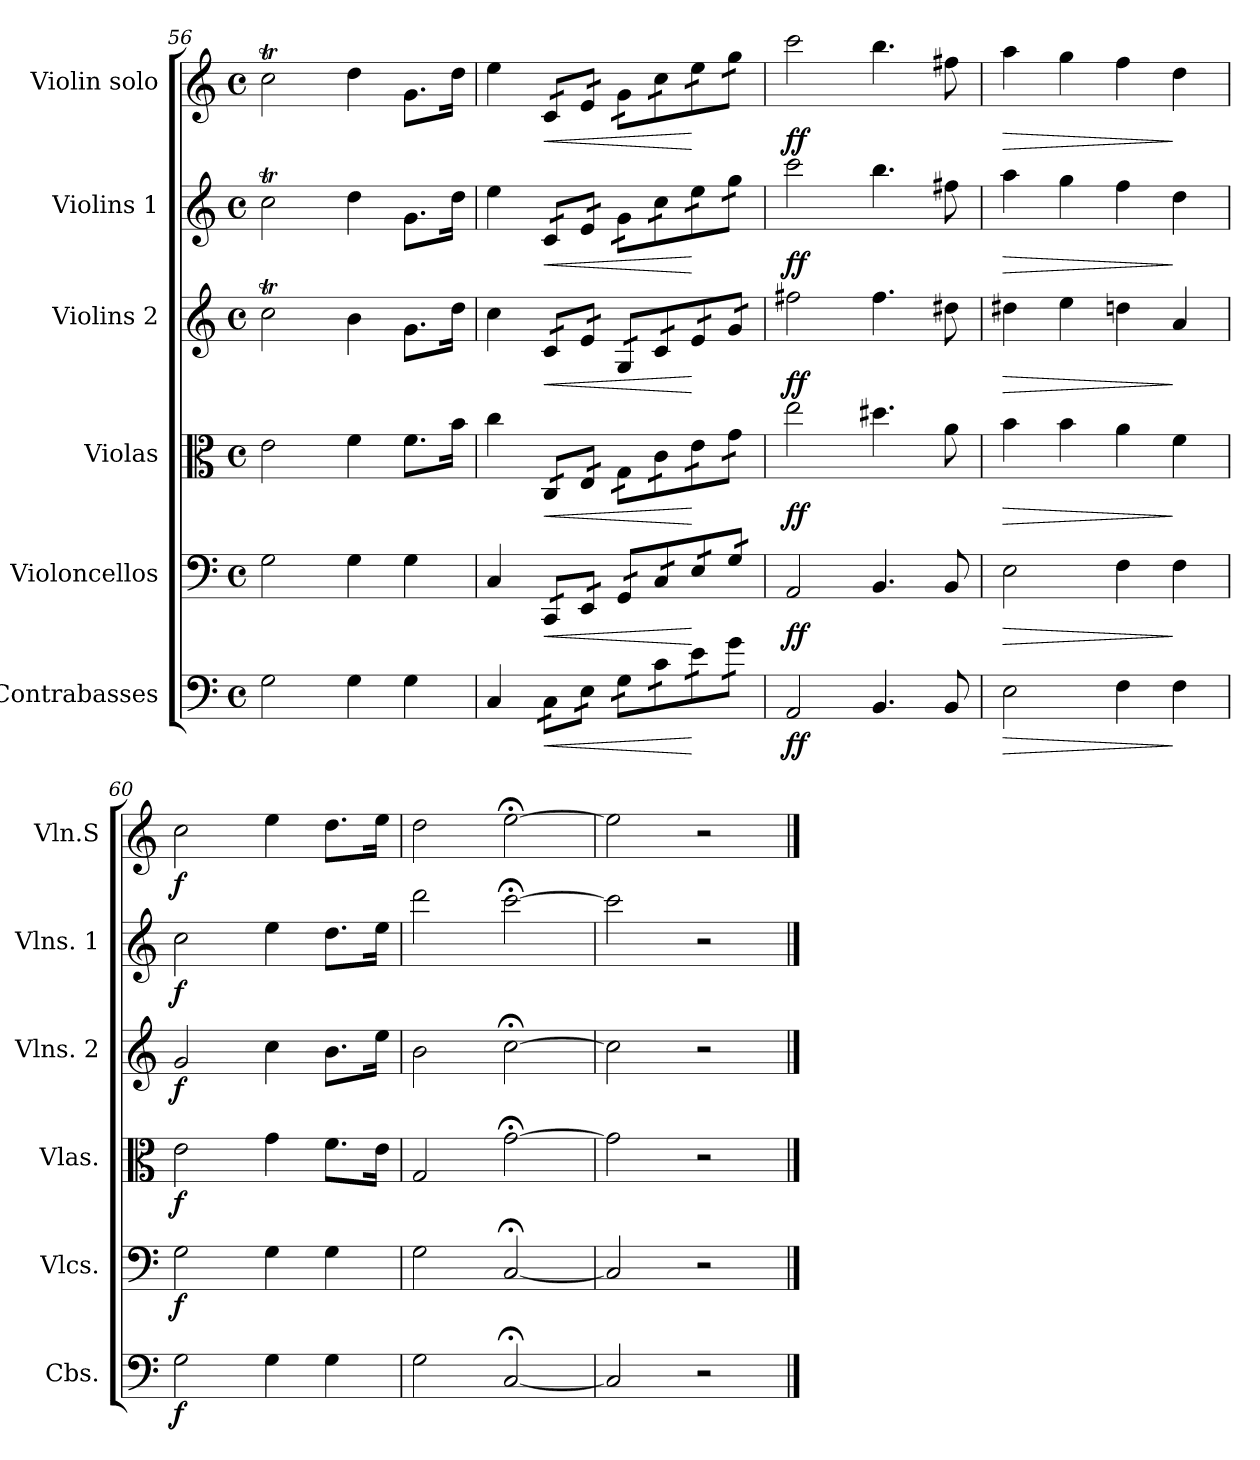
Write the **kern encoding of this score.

**kern	**dynam	**kern	**dynam	**kern	**dynam	**kern	**dynam	**kern	**dynam	**kern	**dynam
*part6	*part6	*part5	*part5	*part4	*part4	*part3	*part3	*part2	*part2	*part1	*part1
*staff6	*staff6	*staff5	*staff5	*staff4	*staff4	*staff3	*staff3	*staff2	*staff2	*staff1	*staff1
*I"Contrabasses	*	*I"Violoncellos	*	*I"Violas	*	*I"Violins 2	*	*I"Violins 1	*	*I"Violin solo	*
*I'Cbs.	*	*I'Vlcs.	*	*I'Vlas.	*	*I'Vlns. 2	*	*I'Vlns. 1	*	*I'Vln.S	*
*clefF4	*	*clefF4	*	*clefC3	*	*clefG2	*	*clefG2	*	*clefG2	*
*ITrd7c12	*	*	*	*	*	*	*	*	*	*	*
*k[]	*	*k[]	*	*k[]	*	*k[]	*	*k[]	*	*k[]	*
*M4/4	*	*M4/4	*	*M4/4	*	*M4/4	*	*M4/4	*	*M4/4	*
*met(c)	*	*met(c)	*	*met(c)	*	*met(c)	*	*met(c)	*	*met(c)	*
=56	=56	=56	=56	=56	=56	=56	=56	=56	=56	=56	=56
2GG\	.	2G\	.	2e\	.	2ccT\	.	2ccT\	.	2ccT\	.
4GG\	.	4G\	.	4f\	.	4b\	.	4dd\	.	4dd\	.
4GG\	.	4G\	.	8.f\L	.	8.g\L	.	8.g\L	.	8.g\L	.
.	.	.	.	16b\Jk	.	16dd\Jk	.	16dd\Jk	.	16dd\Jk	.
=57	=57	=57	=57	=57	=57	=57	=57	=57	=57	=57	=57
4CC/	.	4C/	.	4cc\	.	4cc\	.	4ee\	.	4ee\	.
!	!LO:HP:b	!	!LO:HP:b	!	!LO:HP:b	!	!LO:HP:b	!	!LO:HP:b	!	!LO:HP:b
*tremolo	*	*	*	*	*	*	*	*	*	*	*
*	*	*tremolo	*	*	*	*	*	*	*	*	*
*	*	*	*	*tremolo	*	*	*	*	*	*	*
*	*	*	*	*	*	*tremolo	*	*	*	*	*
*	*	*	*	*	*	*	*	*tremolo	*	*	*
*	*	*	*	*	*	*	*	*	*	*tremolo	*
16CC\LL	<	16CC/LL	<	16C/LL	<	16c/LL	<	16c/LL	<	16c/LL	<
16CC\	.	16CC/	.	16C/	.	16c/	.	16c/	.	16c/	.
16EE\	.	16EE/	.	16E/	.	16e/	.	16e/	.	16e/	.
16EE\JJ	.	16EE/JJ	.	16E/JJ	.	16e/JJ	.	16e/JJ	.	16e/JJ	.
16GG\LL	.	16GG/LL	.	16G\LL	.	16G/LL	.	16g\LL	.	16g\LL	.
16GG\	.	16GG/	.	16G\	.	16G/	.	16g\	.	16g\	.
16C\	.	16C/	.	16c\	.	16c/	.	16cc\	.	16cc\	.
16C\	.	16C/	.	16c\	.	16c/	.	16cc\	.	16cc\	.
16E\	[	16E/	[	16e\	[	16e/	[	16ee\	[	16ee\	[
16E\	.	16E/	.	16e\	.	16e/	.	16ee\	.	16ee\	.
16G\	.	16G/	.	16g\	.	16g/	.	16gg\	.	16gg\	.
16G\JJ	.	16G/JJ	.	16g\JJ	.	16g/JJ	.	16gg\JJ	.	16gg\JJ	.
*	*	*	*	*	*	*	*	*	*	*Xtremolo	*
*	*	*	*	*	*	*	*	*Xtremolo	*	*	*
*	*	*	*	*	*	*Xtremolo	*	*	*	*	*
*	*	*	*	*Xtremolo	*	*	*	*	*	*	*
*	*	*Xtremolo	*	*	*	*	*	*	*	*	*
*Xtremolo	*	*	*	*	*	*	*	*	*	*	*
=58	=58	=58	=58	=58	=58	=58	=58	=58	=58	=58	=58
!	!LO:DY:b	!	!LO:DY:b	!	!LO:DY:b	!	!LO:DY:b	!	!LO:DY:b	!	!LO:DY:b
2AAA/	ff	2AA/	ff	2ee\	ff	2ff#X\	ff	2ccc\	ff	2ccc\	ff
4.BBB/	.	4.BB/	.	4.dd#X\	.	4.ff#\	.	4.bb\	.	4.bb\	.
8BBB/	.	8BB/	.	8a\	.	8dd#X\	.	8ff#X\	.	8ff#X\	.
!!LO:PB:g=z
=59	=59	=59	=59	=59	=59	=59	=59	=59	=59	=59	=59
!	!LO:HP:b	!	!LO:HP:b	!	!LO:HP:b	!	!LO:HP:b	!	!LO:HP:b	!	!LO:HP:b
2EE\	>	2E\	>	4b\	>	4dd#X\	>	4aa\	>	4aa\	>
.	.	.	.	4b\	.	4ee\	.	4gg\	.	4gg\	.
4FF\	.	4F\	.	4a\	.	4ddn\	.	4ff\	.	4ff\	.
4FF\	]	4F\	]	4f\	]	4a/	]	4dd\	]	4dd\	]
=60	=60	=60	=60	=60	=60	=60	=60	=60	=60	=60	=60
!	!LO:DY:b	!	!LO:DY:b	!	!LO:DY:b	!	!LO:DY:b	!	!LO:DY:b	!	!LO:DY:b
2GG\	f	2G\	f	2e\	f	2g/	f	2cc\	f	2cc\	f
4GG\	.	4G\	.	4g\	.	4cc\	.	4ee\	.	4ee\	.
4GG\	.	4G\	.	8.f\L	.	8.b\L	.	8.dd\L	.	8.dd\L	.
.	.	.	.	16e\Jk	.	16ee\Jk	.	16ee\Jk	.	16ee\Jk	.
=61	=61	=61	=61	=61	=61	=61	=61	=61	=61	=61	=61
2GG\	.	2G\	.	2G/	.	2b\	.	2ddd\	.	2dd\	.
[2CC;</	.	[2C;</	.	[2g;<\	.	[2cc;<\	.	[2ccc;<\	.	[2ee;<\	.
=62	=62	=62	=62	=62	=62	=62	=62	=62	=62	=62	=62
2CC/]	.	2C/]	.	2g\]	.	2cc\]	.	2ccc\]	.	2ee\]	.
2r	.	2r	.	2r	.	2r	.	2r	.	2r	.
==	==	==	==	==	==	==	==	==	==	==	==
*-	*-	*-	*-	*-	*-	*-	*-	*-	*-	*-	*-
